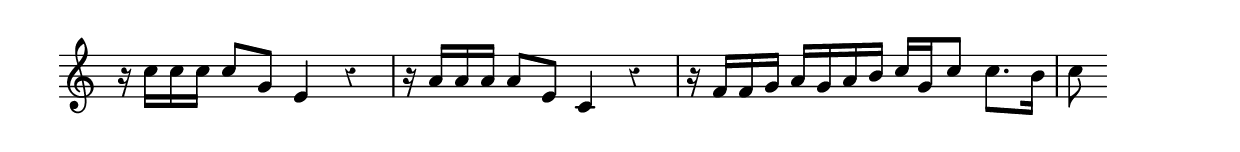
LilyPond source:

\version "2.6.3"
\include "english.ly"

melody = \relative c' {
  \override Rest #'style = #'classical
  r16 c'16 c16 c16 c8 g8 e4 r4 | r16 a16 a16 a16 a8 e8 c4 r4 |
  r16 f16 f16 g16 a16 g16 a16 b16 \stemUp c16 g16 c8 \stemDown c8. b16 | c8 \bar ""
}

\score {
  \new Staff \melody
  \midi { \tempo 4 = 100}
  \layout {  
    indent = 0.0\cm
    \context {
      \Score
       \remove Bar_number_engraver
    }
     \context {
       \Staff \remove Time_signature_engraver
    }
  }
}
